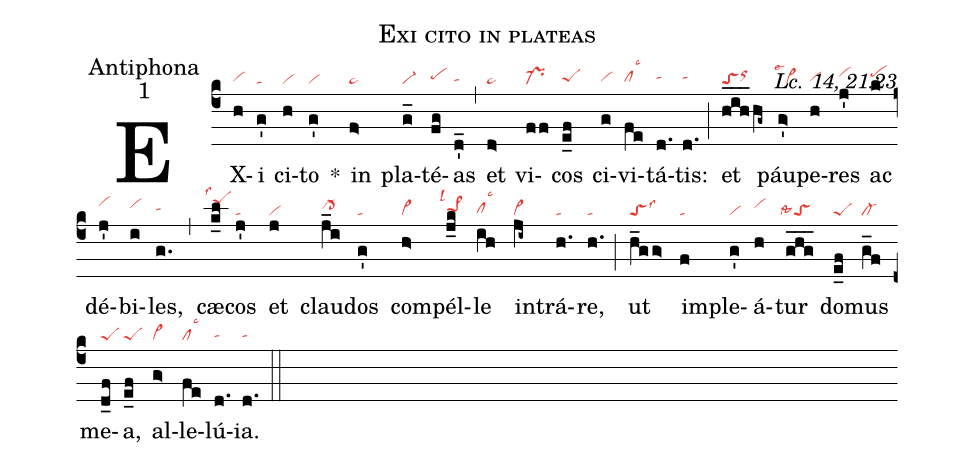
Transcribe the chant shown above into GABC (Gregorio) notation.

name:Exi cito in plateas;
office-part:Antiphona;
mode:1;
commentary:Lc. 14, 21.23;
nabc-lines:1;
%%
(c4)
EX(h|vihg)i(g'|ta) ci(h|vi)to(g'|vi) *()
in(f>|ta>) pla(g_|vi-)té(fg|pehh)as(d'_|tahg) (,)
et(d>|ta>) vi(ff|pr-)cos(e_f|peShg) ci(g|vihg)vi(fe|clhglsc3)tá(d.|tahh)tis:(d.|tahh) (;)
et(hih___hg~|toSorhi) páu(g>'|`vi>lse1)pe(h|vihg)res(j'|vihi) ac(k|pehi) dé(j'|vihj)bi(i|vihi)les,(g.|tahh) (,)
cæ(k_l|``peShklss1)cos(j'|ta) et(j|vi) clau(j_i|cl->hh)dos(g'|ta)
com(h>|vi>)pél(j_k|``pe>1hhlsl1)le(ih|clhglsc3) in(ji~|vi>)trá(h.|ta)re,(h.|ta) (;)
ut(h_gg>|toSlss3) im(f|ta)ple(g'|vi)á(h|vihi)tur(ghg___|``toSlssta4)
do(e_f|peS)mus(g_f|cl-) me(d_f|peS)a,(e_f|peS) al(g>|vi>)le(fe|cllsc3)lú(d.|tahg)ia.(d.|tahg) (::)
